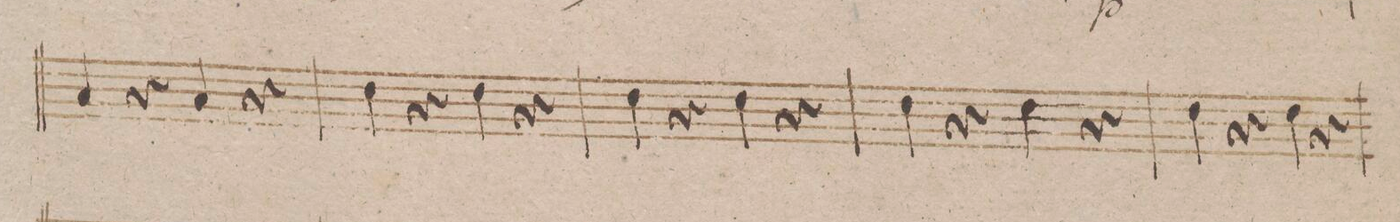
**kern	**dynam
*I"Violoncello	*
*clefF4	*
*k[b-]	*
*met(c)	*
*M4/4	*
4C/	.
4r	.
4C/	.
4r	.
=151	=151
4F\	.
4r	.
4F\	.
4r	.
=152	=152
4F\	.
4r	.
4F\	.
4r	.
=153	=153
4F\	.
4r	.
4F\	.
4r	.
=154	=154
4F\	.
4r	.
4F\	.
4r	.
=155	=155
*-	*-
